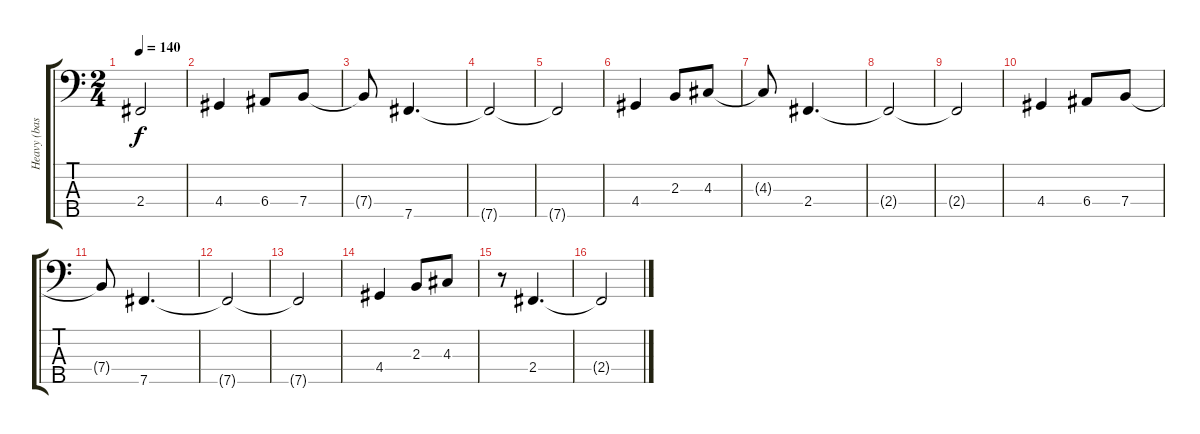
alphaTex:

\track ("Heavy (base)" "Heavy (bas") {instrument slapbass1}
\staff {score tabs}
\tuning (G2 D2 A1 E1 B0) {hide}
\ts (2 4)
\tempo 140
\clef f4
\ks c
2.4{t}.2{dy f} |
4.4.4 6.4.8 7.4.8 |
7.4{t}.8 7.5.4{d} |
7.5{t}.2 |
7.5{t}.2 |
4.4.4 2.3.8 4.3.8 |
4.3{t}.8 2.4.4{d} |
2.4{t}.2 |
2.4{t}.2 |
4.4.4 6.4.8 7.4.8 |
7.4{t}.8 7.5.4{d} |
7.5{t}.2 |
7.5{t}.2 |
4.4.4 2.3.8 4.3.8 |
r.8 2.4.4{d} |
2.4{t}.2
